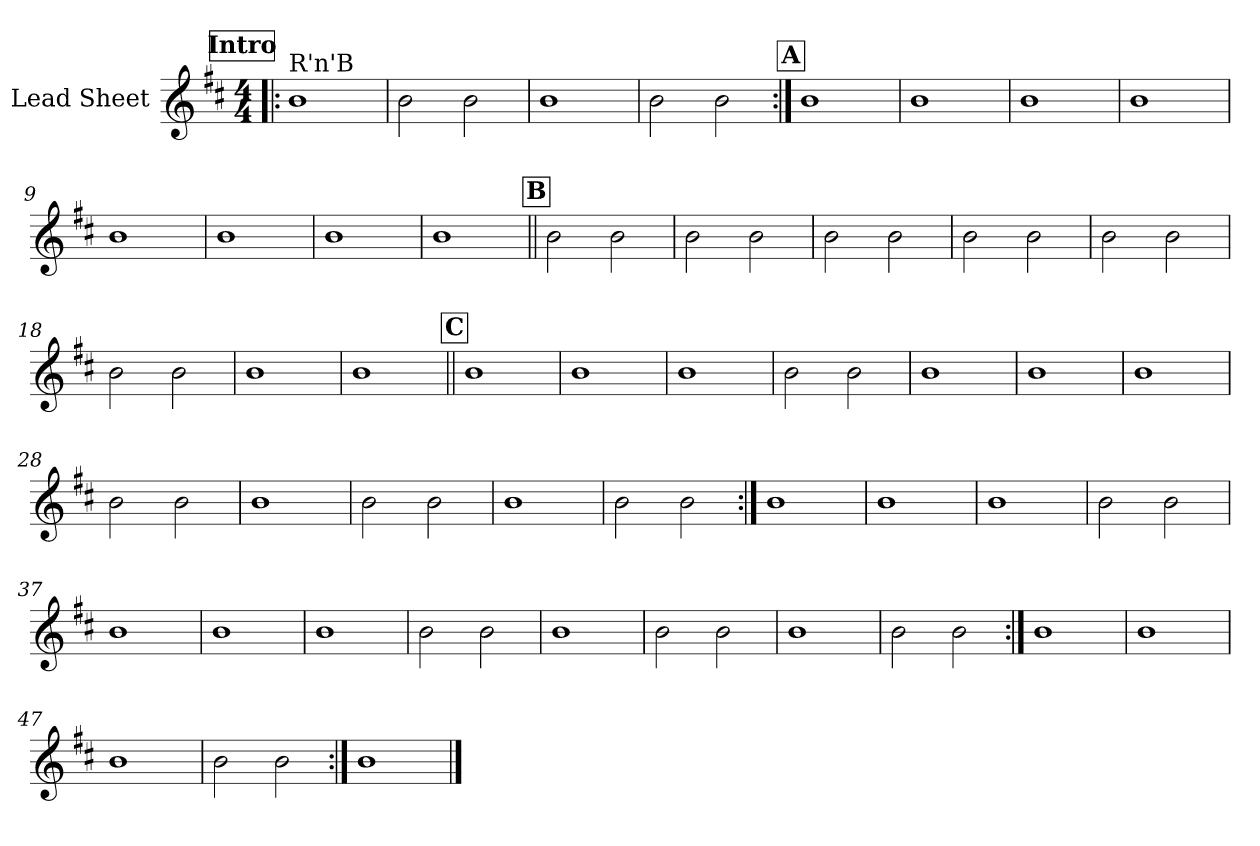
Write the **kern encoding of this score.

**kern
*part1
*staff1
*I"Lead Sheet
*clefG2
*k[f#c#]
*D:
*M4/4
*MM92
!!LO:REH:place=s1:a:fs=14:t=Intro
=1!|:
!LO:TX:a:t=R'n'B
1b
=2
2b\
2b\
=3
1b
=4
2b\
2b\
!!LO:LB:g=z
!!LO:REH:place=s1:a:fs=14:t=A
=5:|!
1b
=6
1b
=7
1b
=8
1b
=9
1b
=10
1b
=11
1b
=12
1b
!!LO:LB:g=z
!!LO:REH:place=s1:a:fs=14:t=B
=13||
2b\
2b\
=14
2b\
2b\
=15
2b\
2b\
=16
2b\
2b\
!!LO:LB:g=z
=17
2b\
2b\
=18
2b\
2b\
=19
1b
=20
1b
!!LO:LB:g=z
!!LO:REH:place=s1:a:fs=14:t=C
=21||
1b
=22
1b
=23
1b
=24
2b\
2b\
!!LO:LB:g=z
=25
1b
=26
1b
=27
1b
=28
2b\
2b\
!!LO:LB:g=z
=29
1b
=30
2b\
2b\
=31
1b
=32
2b\
2b\
!!LO:LB:g=z
=33:|!
1b
=34
1b
=35
1b
=36
2b\
2b\
!!LO:LB:g=z
=37
1b
=38
1b
=39
1b
=40
2b\
2b\
!!LO:LB:g=z
=41
1b
=42
2b\
2b\
=43
1b
=44
2b\
2b\
!!LO:PB:g=z
=45:|!
1b
=46
1b
=47
1b
=48
2b\
2b\
!!LO:LB:g=z
=49:|!
1b
==
*-
